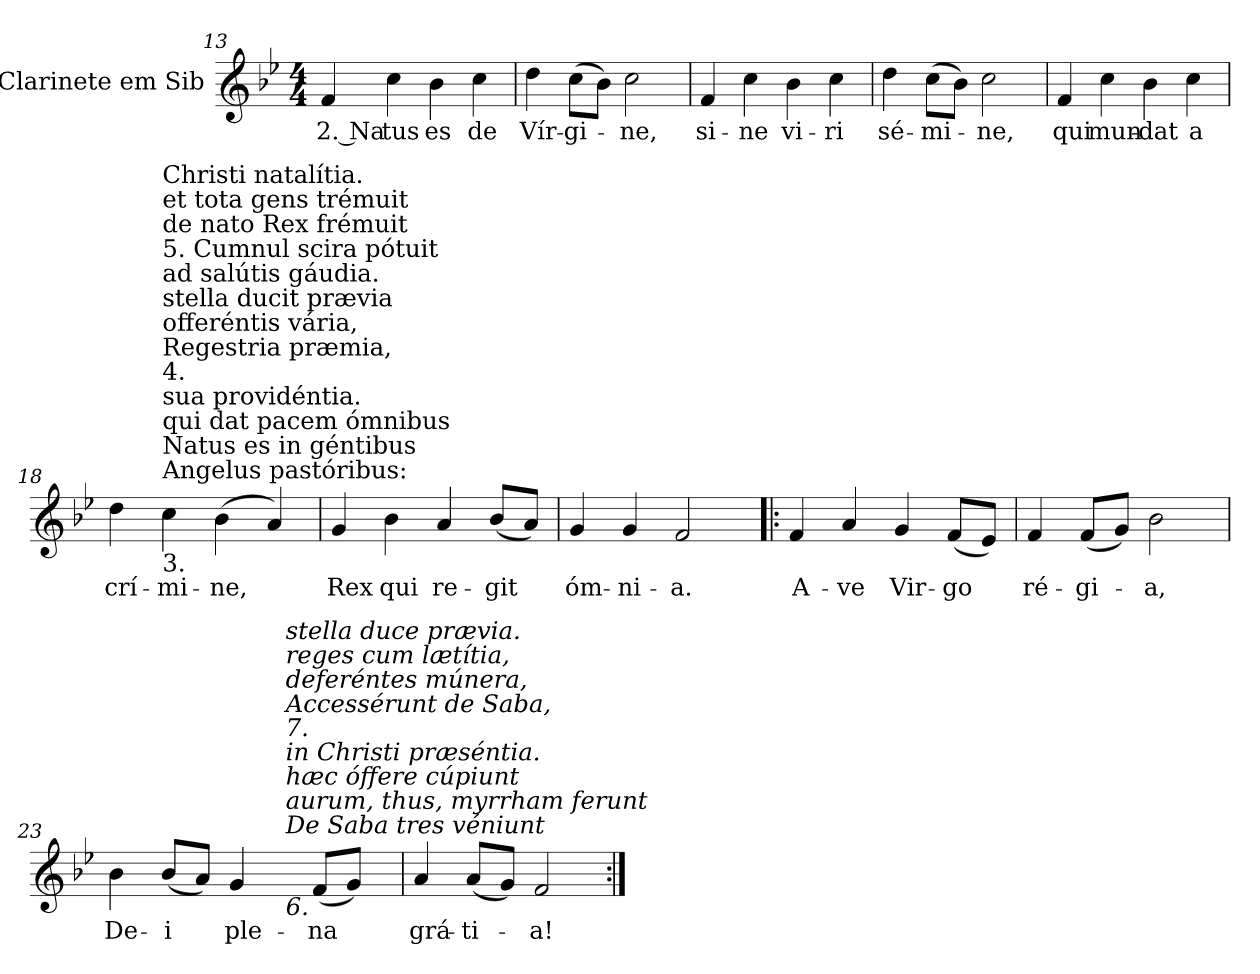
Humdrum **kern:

**kern	**text
*part1	*part1
*staff1	*staff1
*I"Clarinete em Sib	*
*I'Cl.	*
*clefG2	*
*ITrd1c2	*
*k[b-e-a-d-]	*
*A-:	*
*M4/4	*
=13	=13
!	!LO:LY:b:color=#000000
4e-i/	2. Na-
!	!LO:LY:b:color=#000000
4b-i\	-tus
!	!LO:LY:b:color=#000000
4a-i\	es
!	!LO:LY:b:color=#000000
4b-i\	de
=14	=14
!	!LO:LY:b:color=#000000
4cci\	Vír-
!	!LO:LY:b:color=#000000
(8b-i\L	-gi-
8a-i\J)	.
!	!LO:LY:b:color=#000000
2b-i\	-ne,
=15	=15
!	!LO:LY:b:color=#000000
4e-i/	si-
!	!LO:LY:b:color=#000000
4b-i\	-ne
!	!LO:LY:b:color=#000000
4a-i\	vi-
!	!LO:LY:b:color=#000000
4b-i\	-ri
=16	=16
!	!LO:LY:b:color=#000000
4cci\	sé-
!	!LO:LY:b:color=#000000
(8b-i\L	-mi-
8a-i\J)	.
!	!LO:LY:b:color=#000000
2b-i\	-ne,
=17	=17
!	!LO:LY:b:color=#000000
4e-i/	qui
!	!LO:LY:b:color=#000000
4b-i\	mun-
!	!LO:LY:b:color=#000000
4a-i\	-dat
!	!LO:LY:b:color=#000000
4b-i\	a
!!LO:LB:g=z
=18	=18
!	!LO:LY:b:color=#000000
4cci\	crí-
!LO:TX:b:t=3.	!
!LO:TX:t=Angelus pastóribus&colon;	!
!LO:TX:t=Natus es in géntibus	!
!LO:TX:t=qui dat pacem ómnibus	!
!LO:TX:t=sua providéntia.	!
!LO:TX:t=4.	!
!LO:TX:t=Regestria præmia,	!
!LO:TX:t=offeréntis vária,	!
!LO:TX:t=stella ducit prævia	!
!LO:TX:t=ad salútis gáudia.	!
!LO:TX:t=5. Cumnul scira pótuit	!
!LO:TX:t=de nato Rex frémuit	!
!LO:TX:t=et tota gens trémuit	!
!LO:TX:t=Christi natalítia.	!
!	!LO:LY:b:color=#000000
4b-i\	-mi-
!	!LO:LY:b:color=#000000
(4a-i\	-ne,
4gi/)	.
=19	=19
!	!LO:LY:b:color=#000000
4fi/	Rex
!	!LO:LY:b:color=#000000
4a-i\	qui
!	!LO:LY:b:color=#000000
4gi/	re-
!	!LO:LY:b:color=#000000
(8a-i/L	-git
8gi/J)	.
=20	=20
!	!LO:LY:b:color=#000000
4fi/	óm-
!	!LO:LY:b:color=#000000
4fi/	-ni-
!	!LO:LY:b:color=#000000
2e-i/	-a.
=21!|:	=21!|:
!	!LO:LY:b:color=#000000
4e-i/	A-
!	!LO:LY:b:color=#000000
4gi/	-ve
!	!LO:LY:b:color=#000000
4fi/	Vir-
!	!LO:LY:b:color=#000000
(8e-i/L	-go
8d-i/J)	.
!!LO:LB:g=z
=22	=22
!	!LO:LY:b:color=#000000
4e-i/	ré-
!	!LO:LY:b:color=#000000
(8e-i/L	-gi-
8fi/J)	.
!	!LO:LY:b:color=#000000
2a-i\	-a,
=23	=23
!	!LO:LY:b:color=#000000
*^	*
4a-i\	2ryy	De-
!	!	!LO:LY:b:color=#000000
(8a-i/L	.	-i
8gi/J)	.	.
!	!	!LO:LY:b:color=#000000
4fi/	8ryy	ple-
.	32ryy	.
.	128ryy	.
.	1024ryy	.
!	!LO:TX:b:i:t=6.	!
!	!LO:TX:i:t=De Saba tres véniunt	!
!	!LO:TX:i:t=aurum, thus, myrrham ferunt	!
!	!LO:TX:i:t=hæc óffere cúpiunt	!
!	!LO:TX:i:t=in Christi præséntia.	!
!	!LO:TX:i:t=7.	!
!	!LO:TX:i:t=Accessérunt de Saba,	!
!	!LO:TX:i:t=deferéntes múnera,	!
!	!LO:TX:i:t=reges cum lætítia,	!
!	!LO:TX:i:t=stella duce prævia.	!
.	4ryy	.
!	!	!LO:LY:b:color=#000000
(8e-i/L	.	-na
8fi/J)	.	.
.	16ryy	.
.	64ryy	.
.	256..ryy	.
*v	*v	*
=24	=24
*^	*
!	!	!LO:LY:b:color=#000000
*v	*v	*
4gi/	grá-
!	!LO:LY:b:color=#000000
(8gi/L	-ti-
8fi/J)	.
!	!LO:LY:b:color=#000000
2e-i/	-a!
=:|!	=:|!
*-	*-
